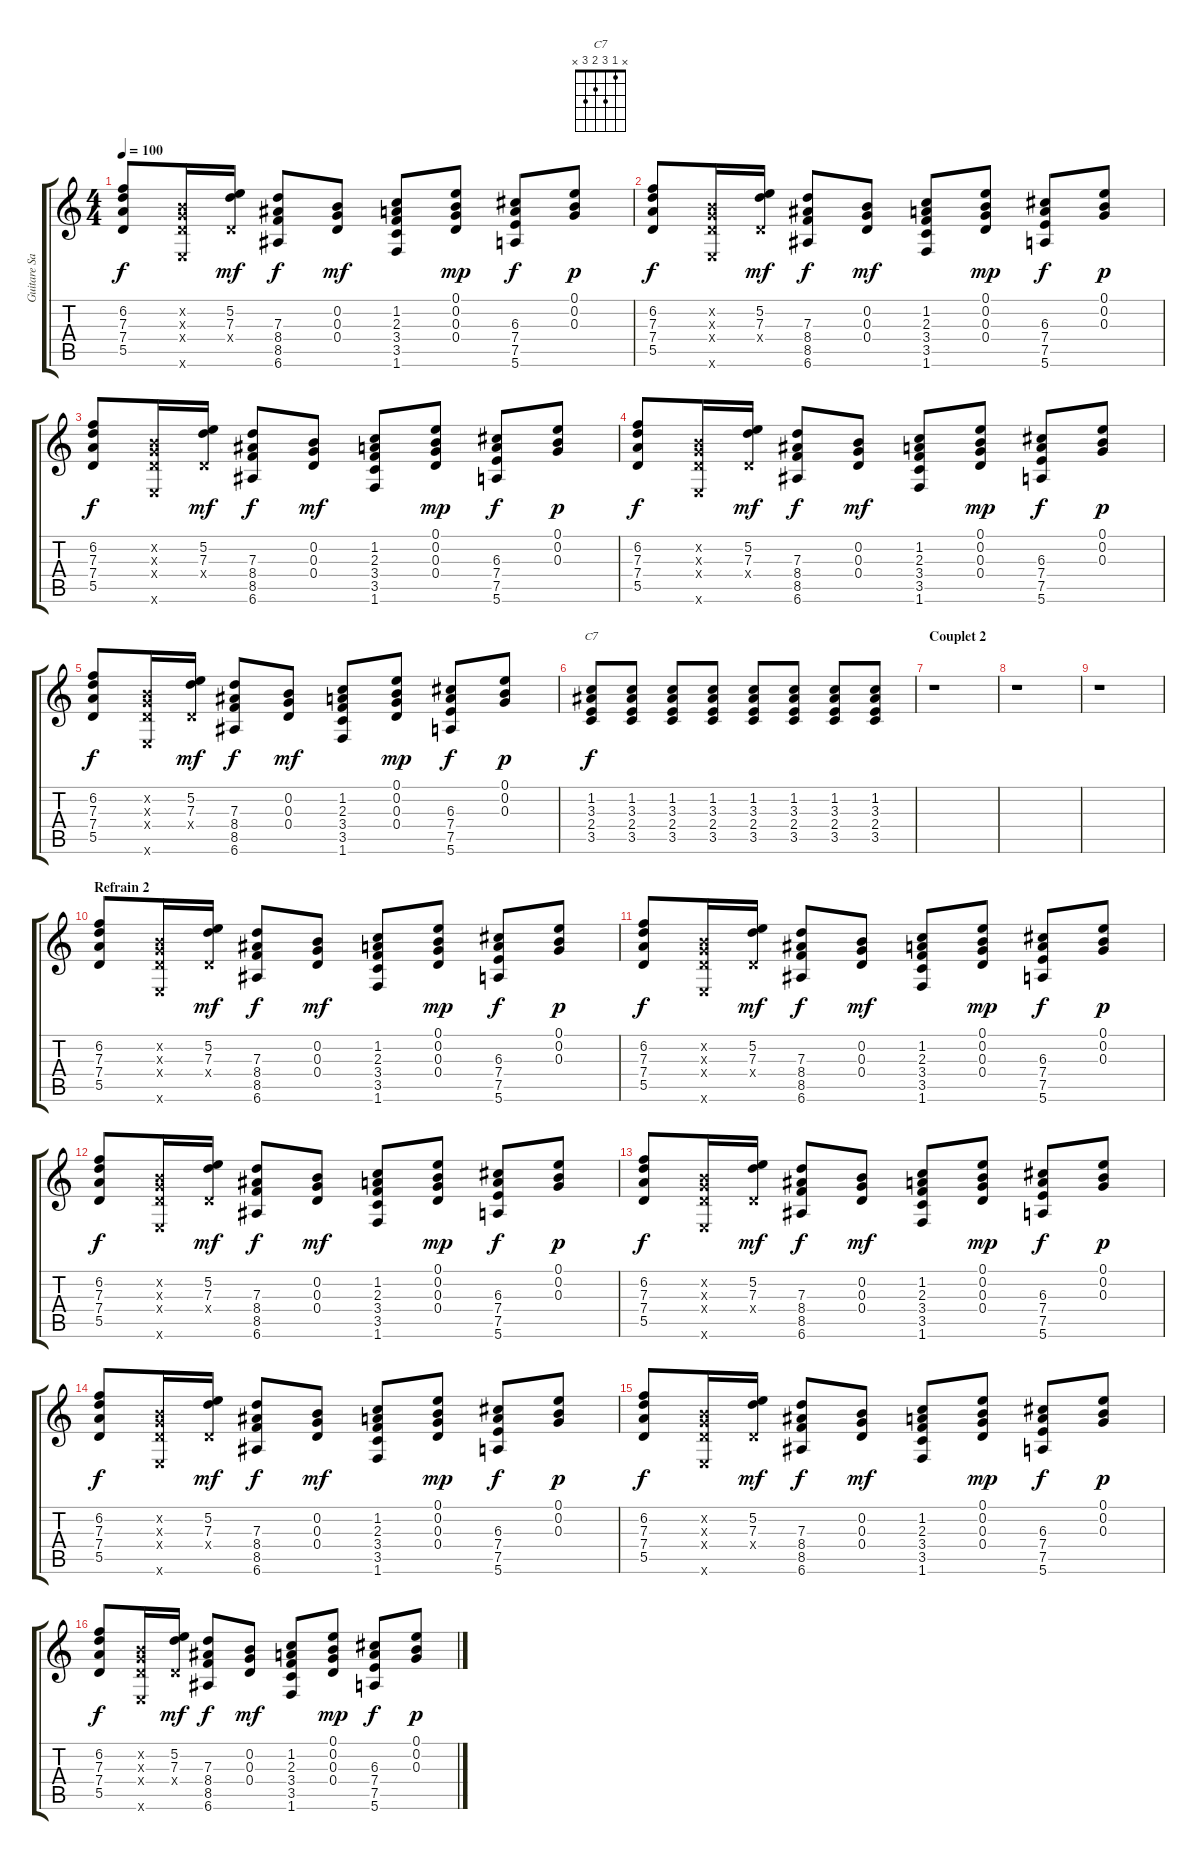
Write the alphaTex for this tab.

\track ("Guitare Sat 2" "Guitare Sa") {instrument distortionguitar}
\staff {score tabs}
\tuning (E4 B3 G3 D3 A2 E2) {hide}
\chord ("C7" x 1 3 2 3 x)
\ts (4 4)
\tempo 100
\clef g2
\ks c
(6.2 7.3 7.4 5.5).8{dy f} (0.2{x} 0.3{x} 0.4{x} 0.6{x}).16 (5.2 7.3 0.4{x}).16{dy mf} (7.3 8.4 8.5 6.6).8{dy f} (0.2 0.3 0.4).8{dy mf} (1.2 2.3 3.4 3.5 1.6).8 (0.1 0.2 0.3 0.4).8{dy mp} (6.3 7.4 7.5 5.6).8{dy f} (0.1 0.2 0.3).8{dy p} |
(6.2 7.3 7.4 5.5).8{dy f} (0.2{x} 0.3{x} 0.4{x} 0.6{x}).16 (5.2 7.3 0.4{x}).16{dy mf} (7.3 8.4 8.5 6.6).8{dy f} (0.2 0.3 0.4).8{dy mf} (1.2 2.3 3.4 3.5 1.6).8 (0.1 0.2 0.3 0.4).8{dy mp} (6.3 7.4 7.5 5.6).8{dy f} (0.1 0.2 0.3).8{dy p} |
(6.2 7.3 7.4 5.5).8{dy f} (0.2{x} 0.3{x} 0.4{x} 0.6{x}).16 (5.2 7.3 0.4{x}).16{dy mf} (7.3 8.4 8.5 6.6).8{dy f} (0.2 0.3 0.4).8{dy mf} (1.2 2.3 3.4 3.5 1.6).8 (0.1 0.2 0.3 0.4).8{dy mp} (6.3 7.4 7.5 5.6).8{dy f} (0.1 0.2 0.3).8{dy p} |
(6.2 7.3 7.4 5.5).8{dy f} (0.2{x} 0.3{x} 0.4{x} 0.6{x}).16 (5.2 7.3 0.4{x}).16{dy mf} (7.3 8.4 8.5 6.6).8{dy f} (0.2 0.3 0.4).8{dy mf} (1.2 2.3 3.4 3.5 1.6).8 (0.1 0.2 0.3 0.4).8{dy mp} (6.3 7.4 7.5 5.6).8{dy f} (0.1 0.2 0.3).8{dy p} |
(6.2 7.3 7.4 5.5).8{dy f} (0.2{x} 0.3{x} 0.4{x} 0.6{x}).16 (5.2 7.3 0.4{x}).16{dy mf} (7.3 8.4 8.5 6.6).8{dy f} (0.2 0.3 0.4).8{dy mf} (1.2 2.3 3.4 3.5 1.6).8 (0.1 0.2 0.3 0.4).8{dy mp} (6.3 7.4 7.5 5.6).8{dy f} (0.1 0.2 0.3).8{dy p} |
(1.2 3.3 2.4 3.5).8{ch "C7" dy f} (1.2 3.3 2.4 3.5).8 (1.2 3.3 2.4 3.5).8 (1.2 3.3 2.4 3.5).8 (1.2 3.3 2.4 3.5).8 (1.2 3.3 2.4 3.5).8 (1.2 3.3 2.4 3.5).8 (1.2 3.3 2.4 3.5).8 |
\section ("" "Couplet 2")
r.1 |
r.1 |
r.1 |
\section ("" "Refrain 2")
(6.2 7.3 7.4 5.5).8 (0.2{x} 0.3{x} 0.4{x} 0.6{x}).16 (5.2 7.3 0.4{x}).16{dy mf} (7.3 8.4 8.5 6.6).8{dy f} (0.2 0.3 0.4).8{dy mf} (1.2 2.3 3.4 3.5 1.6).8 (0.1 0.2 0.3 0.4).8{dy mp} (6.3 7.4 7.5 5.6).8{dy f} (0.1 0.2 0.3).8{dy p} |
(6.2 7.3 7.4 5.5).8{dy f} (0.2{x} 0.3{x} 0.4{x} 0.6{x}).16 (5.2 7.3 0.4{x}).16{dy mf} (7.3 8.4 8.5 6.6).8{dy f} (0.2 0.3 0.4).8{dy mf} (1.2 2.3 3.4 3.5 1.6).8 (0.1 0.2 0.3 0.4).8{dy mp} (6.3 7.4 7.5 5.6).8{dy f} (0.1 0.2 0.3).8{dy p} |
(6.2 7.3 7.4 5.5).8{dy f} (0.2{x} 0.3{x} 0.4{x} 0.6{x}).16 (5.2 7.3 0.4{x}).16{dy mf} (7.3 8.4 8.5 6.6).8{dy f} (0.2 0.3 0.4).8{dy mf} (1.2 2.3 3.4 3.5 1.6).8 (0.1 0.2 0.3 0.4).8{dy mp} (6.3 7.4 7.5 5.6).8{dy f} (0.1 0.2 0.3).8{dy p} |
(6.2 7.3 7.4 5.5).8{dy f} (0.2{x} 0.3{x} 0.4{x} 0.6{x}).16 (5.2 7.3 0.4{x}).16{dy mf} (7.3 8.4 8.5 6.6).8{dy f} (0.2 0.3 0.4).8{dy mf} (1.2 2.3 3.4 3.5 1.6).8 (0.1 0.2 0.3 0.4).8{dy mp} (6.3 7.4 7.5 5.6).8{dy f} (0.1 0.2 0.3).8{dy p} |
(6.2 7.3 7.4 5.5).8{dy f} (0.2{x} 0.3{x} 0.4{x} 0.6{x}).16 (5.2 7.3 0.4{x}).16{dy mf} (7.3 8.4 8.5 6.6).8{dy f} (0.2 0.3 0.4).8{dy mf} (1.2 2.3 3.4 3.5 1.6).8 (0.1 0.2 0.3 0.4).8{dy mp} (6.3 7.4 7.5 5.6).8{dy f} (0.1 0.2 0.3).8{dy p} |
(6.2 7.3 7.4 5.5).8{dy f} (0.2{x} 0.3{x} 0.4{x} 0.6{x}).16 (5.2 7.3 0.4{x}).16{dy mf} (7.3 8.4 8.5 6.6).8{dy f} (0.2 0.3 0.4).8{dy mf} (1.2 2.3 3.4 3.5 1.6).8 (0.1 0.2 0.3 0.4).8{dy mp} (6.3 7.4 7.5 5.6).8{dy f} (0.1 0.2 0.3).8{dy p} |
(6.2 7.3 7.4 5.5).8{dy f} (0.2{x} 0.3{x} 0.4{x} 0.6{x}).16 (5.2 7.3 0.4{x}).16{dy mf} (7.3 8.4 8.5 6.6).8{dy f} (0.2 0.3 0.4).8{dy mf} (1.2 2.3 3.4 3.5 1.6).8 (0.1 0.2 0.3 0.4).8{dy mp} (6.3 7.4 7.5 5.6).8{dy f} (0.1 0.2 0.3).8{dy p}
